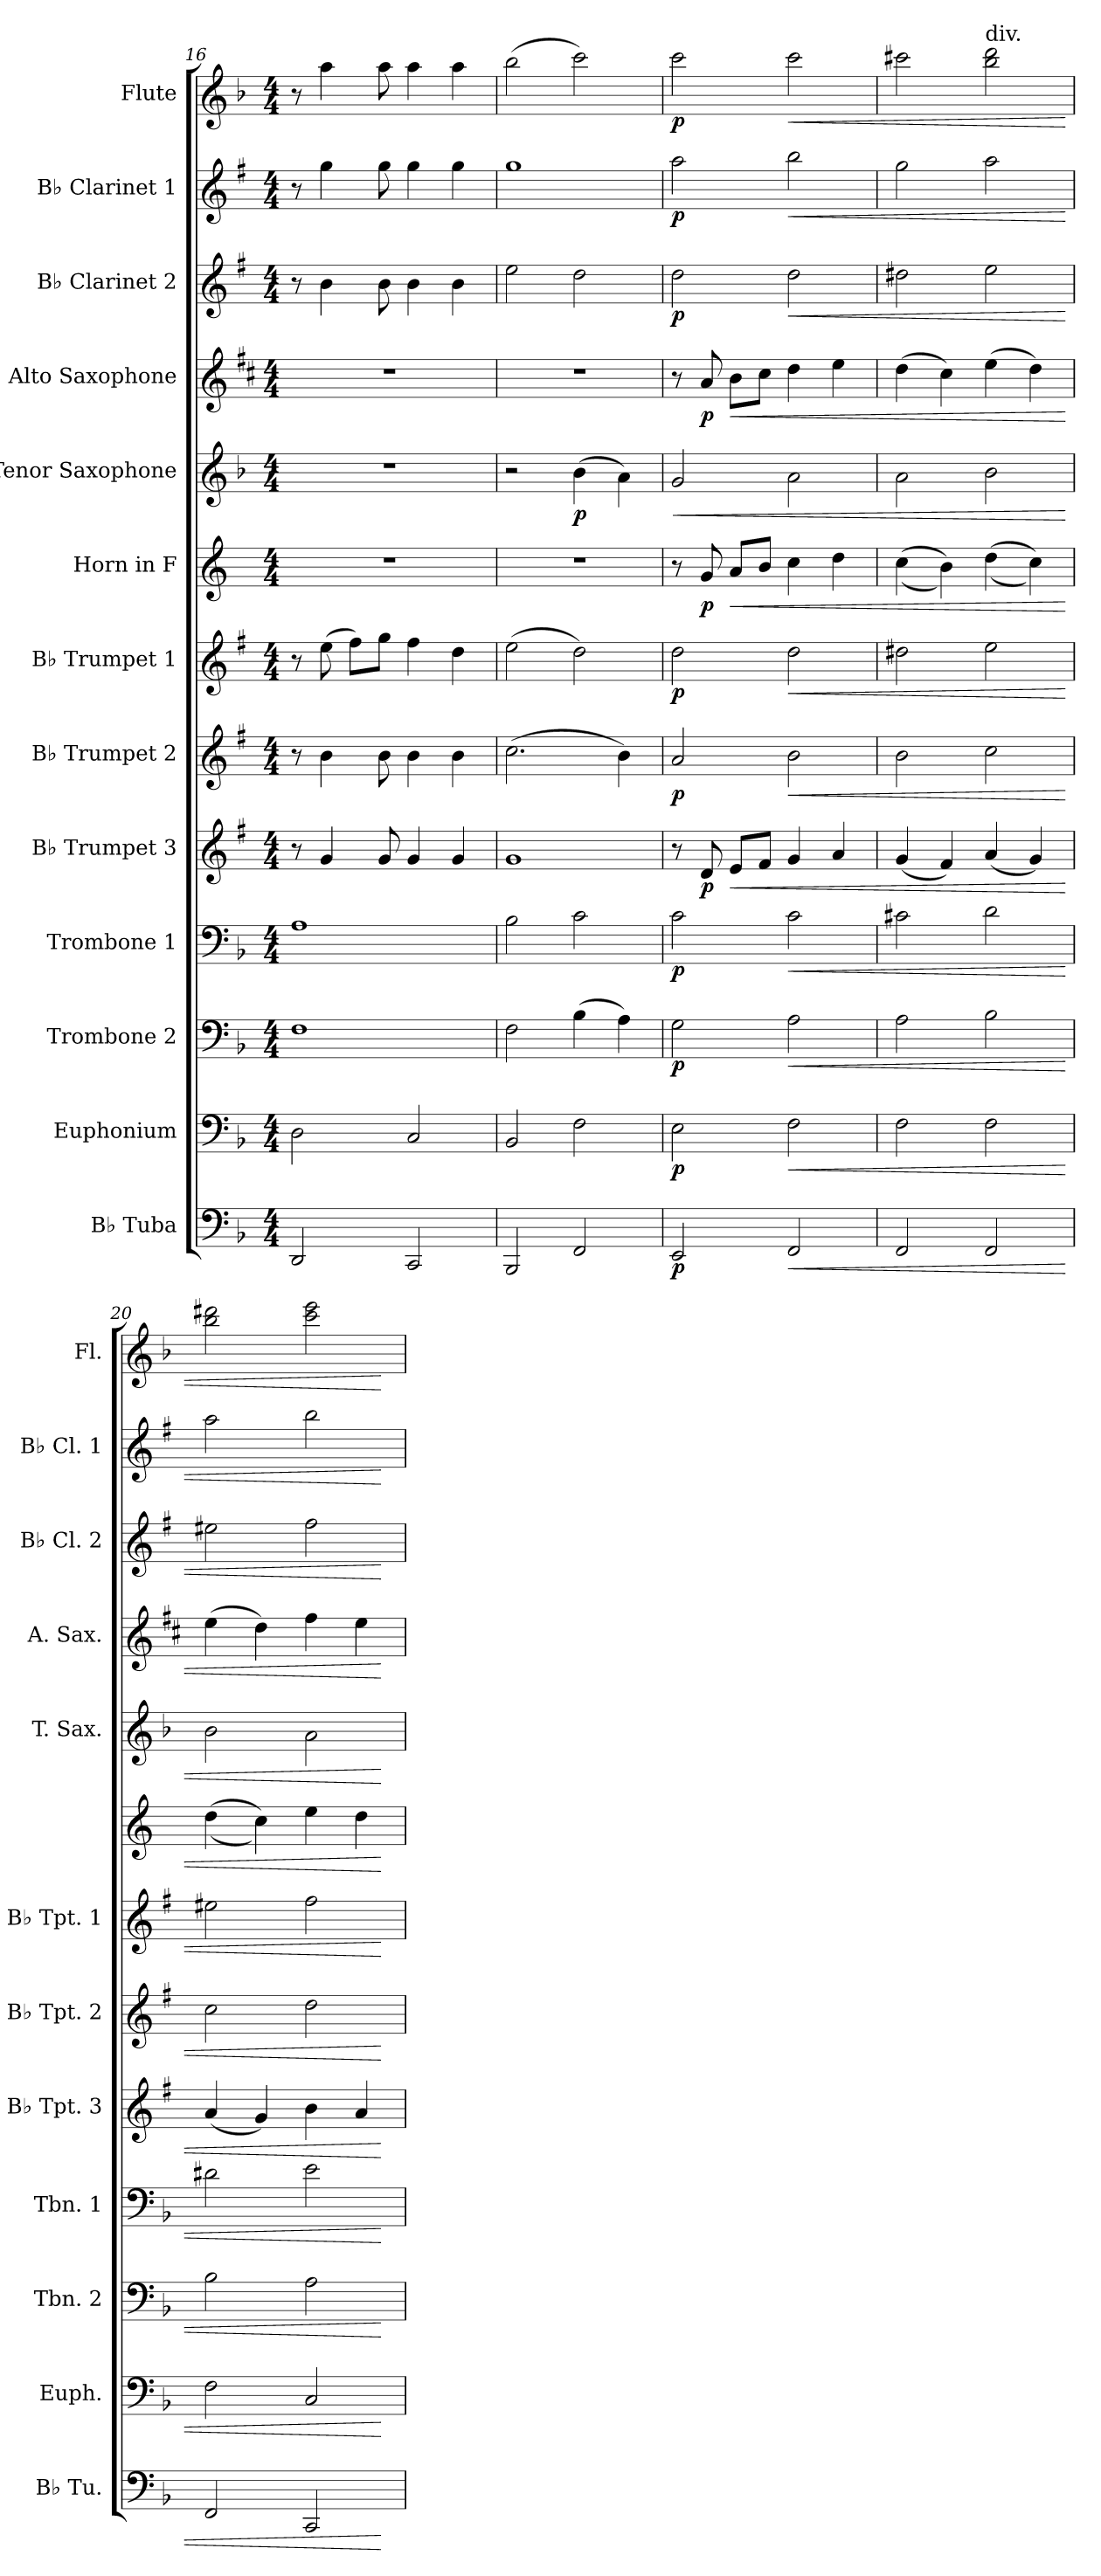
**kern	**dynam	**kern	**dynam	**kern	**dynam	**kern	**dynam	**kern	**dynam	**kern	**dynam	**kern	**dynam	**kern	**dynam	**kern	**dynam	**kern	**dynam	**kern	**dynam	**kern	**dynam	**kern	**dynam
*part13	*part13	*part12	*part12	*part11	*part11	*part10	*part10	*part9	*part9	*part8	*part8	*part7	*part7	*part6	*part6	*part5	*part5	*part4	*part4	*part3	*part3	*part2	*part2	*part1	*part1
*staff13	*staff13	*staff12	*staff12	*staff11	*staff11	*staff10	*staff10	*staff9	*staff9	*staff8	*staff8	*staff7	*staff7	*staff6	*staff6	*staff5	*staff5	*staff4	*staff4	*staff3	*staff3	*staff2	*staff2	*staff1	*staff1
*I"B♭ Tuba	*	*I"Euphonium	*	*I"Trombone 2	*	*I"Trombone 1	*	*I"B♭ Trumpet 3	*	*I"B♭ Trumpet 2	*	*I"B♭ Trumpet 1	*	*I"Horn in F	*	*I"Tenor Saxophone	*	*I"Alto Saxophone	*	*I"B♭ Clarinet 2	*	*I"B♭ Clarinet 1	*	*I"Flute	*
*I'B♭ Tu.	*	*I'Euph.	*	*I'Tbn. 2	*	*I'Tbn. 1	*	*I'B♭ Tpt. 3	*	*I'B♭ Tpt. 2	*	*I'B♭ Tpt. 1	*	*	*	*I'T. Sax.	*	*I'A. Sax.	*	*I'B♭ Cl. 2	*	*I'B♭ Cl. 1	*	*I'Fl.	*
*clefF4	*	*clefF4	*	*clefF4	*	*clefF4	*	*clefG2	*	*clefG2	*	*clefG2	*	*clefG2	*	*clefG2	*	*clefG2	*	*clefG2	*	*clefG2	*	*clefG2	*
*	*	*	*	*	*	*	*	*ITrd1c2	*	*ITrd1c2	*	*ITrd1c2	*	*ITrd4c7	*	*ITrd8c14	*	*ITrd5c9	*	*ITrd1c2	*	*ITrd1c2	*	*	*
*k[b-]	*	*k[b-]	*	*k[b-]	*	*k[b-]	*	*k[b-]	*	*k[b-]	*	*k[b-]	*	*k[b-]	*	*k[b-]	*	*k[b-]	*	*k[b-]	*	*k[b-]	*	*k[b-]	*
*M4/4	*	*M4/4	*	*M4/4	*	*M4/4	*	*M4/4	*	*M4/4	*	*M4/4	*	*M4/4	*	*M4/4	*	*M4/4	*	*M4/4	*	*M4/4	*	*M4/4	*
=16	=16	=16	=16	=16	=16	=16	=16	=16	=16	=16	=16	=16	=16	=16	=16	=16	=16	=16	=16	=16	=16	=16	=16	=16	=16
2DD/	.	2D\	.	1F	.	1A	.	8r	.	8r	.	8r	.	1r	.	1r	.	1r	.	8r	.	8r	.	8r	.
.	.	.	.	.	.	.	.	4f/	.	4a\	.	(8dd\	.	.	.	.	.	.	.	4a\	.	4ff\	.	4aa\	.
.	.	.	.	.	.	.	.	.	.	.	.	8ee\L)	.	.	.	.	.	.	.	.	.	.	.	.	.
.	.	.	.	.	.	.	.	8f/	.	8a\	.	8ff\J	.	.	.	.	.	.	.	8a\	.	8ff\	.	8aa\	.
2CC/	.	2C/	.	.	.	.	.	4f/	.	4a\	.	4ee\	.	.	.	.	.	.	.	4a\	.	4ff\	.	4aa\	.
.	.	.	.	.	.	.	.	4f/	.	4a\	.	4cc\	.	.	.	.	.	.	.	4a\	.	4ff\	.	4aa\	.
=17	=17	=17	=17	=17	=17	=17	=17	=17	=17	=17	=17	=17	=17	=17	=17	=17	=17	=17	=17	=17	=17	=17	=17	=17	=17
2BBB-/	.	2BB-/	.	2F\	.	2B-\	.	1f	.	(2.b-\	.	(2dd\	.	1r	.	2r	.	1r	.	2dd\	.	1ff	.	(2bb-\	.
!	!	!	!	!	!	!	!	!	!	!	!	!	!	!	!	!	!LO:DY:b	!	!	!	!	!	!	!	!
2FF/	.	2F\	.	(4B-\	.	2c\	.	.	.	.	.	2cc\)	.	.	.	(4B-\	p	.	.	2cc\	.	.	.	2ccc\)	.
.	.	.	.	4A\)	.	.	.	.	.	4a\)	.	.	.	.	.	4A\)	.	.	.	.	.	.	.	.	.
=18	=18	=18	=18	=18	=18	=18	=18	=18	=18	=18	=18	=18	=18	=18	=18	=18	=18	=18	=18	=18	=18	=18	=18	=18	=18
!	!LO:DY:b	!	!LO:DY:b	!	!LO:DY:b	!	!LO:DY:b	!	!	!	!LO:DY:b	!	!LO:DY:b	!	!	!	!LO:HP:b	!	!	!	!LO:DY:b	!	!LO:DY:b	!	!LO:DY:b
2EE/	p	2E\	p	2G\	p	2c\	p	8r	.	2g/	p	2cc\	p	8r	.	2G/	<	8r	.	2cc\	p	2gg\	p	2ccc\	p
!	!	!	!	!	!	!	!	!	!LO:DY:b	!	!	!	!	!	!LO:DY:b	!	!	!	!LO:DY:b	!	!	!	!	!	!
.	.	.	.	.	.	.	.	8c/	p	.	.	.	.	8c/	p	.	.	8c/	p	.	.	.	.	.	.
!	!	!	!	!	!	!	!	!	!LO:HP:b	!	!	!	!	!	!LO:HP:b	!	!	!	!LO:HP:b	!	!	!	!	!	!
.	.	.	.	.	.	.	.	8d/L	<	.	.	.	.	8d/L	<	.	.	8d\L	<	.	.	.	.	.	.
.	.	.	.	.	.	.	.	8e/J	.	.	.	.	.	8e/J	.	.	.	8e\J	.	.	.	.	.	.	.
!	!LO:HP:b	!	!LO:HP:b	!	!LO:HP:b	!	!LO:HP:b	!	!	!	!LO:HP:b	!	!LO:HP:b	!	!	!	!	!	!	!	!LO:HP:b	!	!LO:HP:b	!	!LO:HP:b
2FF/	<	2F\	<	2A\	<	2c\	<	4f/	.	2a\	<	2cc\	<	4f\	.	2A\	.	4f\	.	2cc\	<	2aa\	<	2ccc\	<
.	.	.	.	.	.	.	.	4g/	.	.	.	.	.	4g\	.	.	.	4g\	.	.	.	.	.	.	.
=19	=19	=19	=19	=19	=19	=19	=19	=19	=19	=19	=19	=19	=19	=19	=19	=19	=19	=19	=19	=19	=19	=19	=19	=19	=19
2FF/	.	2F\	.	2A\	.	2c#X\	.	(4f/	.	2a\	.	2cc#X\	.	((4f\	.	2A\	.	(4f\	.	2cc#X\	.	2ff\	.	2ccc#X\	.
.	.	.	.	.	.	.	.	4e/)	.	.	.	.	.	4e\))	.	.	.	4e\)	.	.	.	.	.	.	.
!	!	!	!	!	!	!	!	!	!	!	!	!	!	!	!	!	!	!	!	!	!	!	!	!LO:TX:a:t=div.	!
2FF/	.	2F\	.	2B-\	.	2d\	.	(4g/	.	2b-\	.	2dd\	.	((4g\	.	2B-\	.	(4g\	.	2dd\	.	2gg\	.	2bb-\ 2ddd\	.
.	.	.	.	.	.	.	.	4f/)	.	.	.	.	.	4f\))	.	.	.	4f\)	.	.	.	.	.	.	.
=20	=20	=20	=20	=20	=20	=20	=20	=20	=20	=20	=20	=20	=20	=20	=20	=20	=20	=20	=20	=20	=20	=20	=20	=20	=20
2FF/	.	2F\	.	2B-\	.	2d#X\	.	(4g/	.	2b-\	.	2dd#X\	.	((4g\	.	2B-\	.	(4g\	.	2dd#X\	.	2gg\	.	2bb-\ 2ddd#X\	.
.	.	.	.	.	.	.	.	4f/)	.	.	.	.	.	4f\))	.	.	.	4f\)	.	.	.	.	.	.	.
2CC/	.	2C/	.	2A\	.	2e\	.	4a\	.	2cc\	.	2ee\	.	4a\	.	2A\	.	4a\	.	2ee\	.	2aa\	.	2ccc\ 2eee\	.
.	.	.	.	.	.	.	.	4g/	.	.	.	.	.	4g\	.	.	.	4g\	.	.	.	.	.	.	.
.	[	.	[	.	[	.	[	.	[	.	[	.	[	.	[	.	[	.	[	.	[	.	[	.	[
=	=	=	=	=	=	=	=	=	=	=	=	=	=	=	=	=	=	=	=	=	=	=	=	=	=
*-	*-	*-	*-	*-	*-	*-	*-	*-	*-	*-	*-	*-	*-	*-	*-	*-	*-	*-	*-	*-	*-	*-	*-	*-	*-
